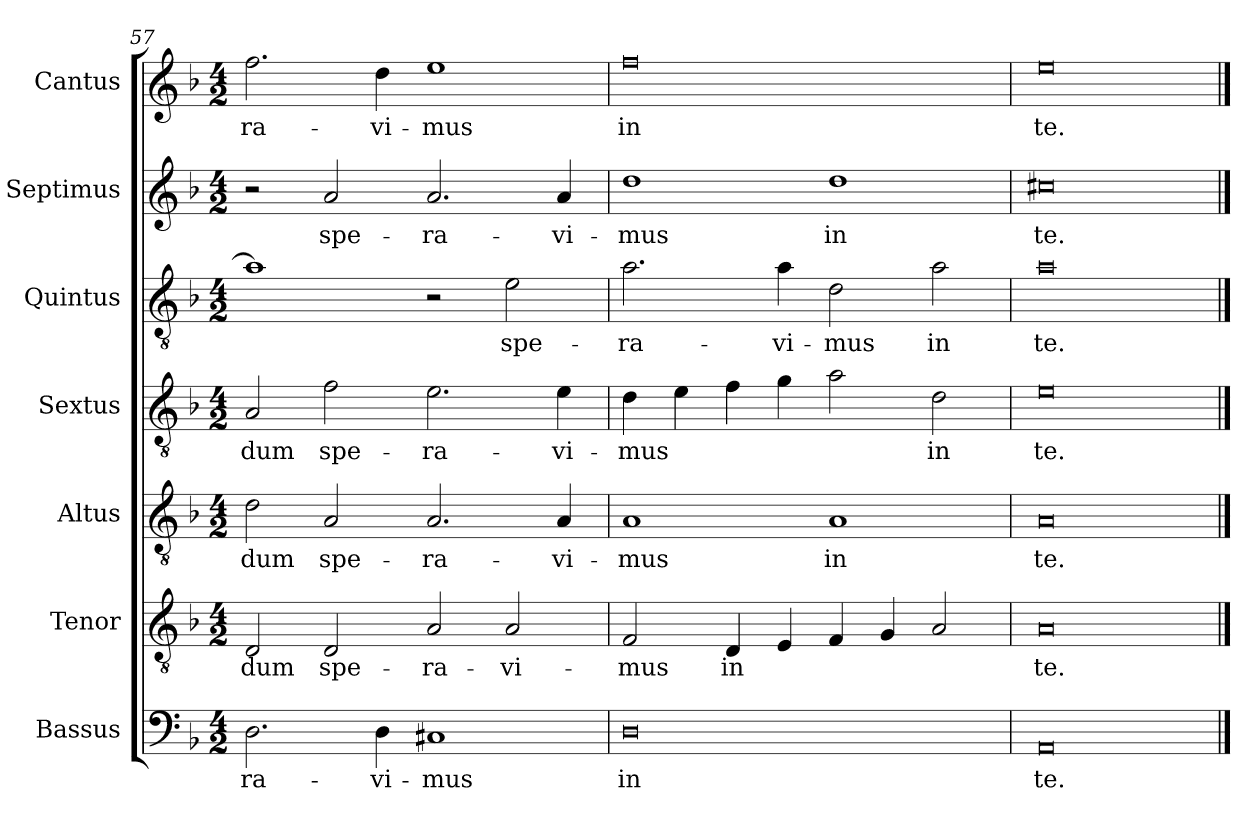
**kern	**text	**kern	**text	**kern	**text	**kern	**text	**kern	**text	**kern	**text	**kern	**text
*part7	*part7	*part6	*part6	*part5	*part5	*part4	*part4	*part3	*part3	*part2	*part2	*part1	*part1
*staff7	*staff7	*staff6	*staff6	*staff5	*staff5	*staff4	*staff4	*staff3	*staff3	*staff2	*staff2	*staff1	*staff1
*I"Bassus	*	*I"Tenor	*	*I"Altus	*	*I"Sextus	*	*I"Quintus	*	*I"Septimus	*	*I"Cantus	*
*I'B	*	*I'T	*	*I'A	*	*I'6	*	*I'5	*	*I'7	*	*I'C	*
*clefF4	*	*clefGv2	*	*clefGv2	*	*clefGv2	*	*clefGv2	*	*clefG2	*	*clefG2	*
*k[b-]	*	*k[b-]	*	*k[b-]	*	*k[b-]	*	*k[b-]	*	*k[b-]	*	*k[b-]	*
*F:	*	*F:	*	*F:	*	*F:	*	*F:	*	*F:	*	*F:	*
*M4/2	*	*M4/2	*	*M4/2	*	*M4/2	*	*M4/2	*	*M4/2	*	*M4/2	*
=57	=57	=57	=57	=57	=57	=57	=57	=57	=57	=57	=57	=57	=57
!	!LO:LY:b	!	!LO:LY:b	!	!LO:LY:b	!	!LO:LY:b	!	!	!	!	!	!LO:LY:b
2.D\	-ra-	2D/	-dum	2d\	-dum	2A/	dum	1a]	.	2r	.	2.ff\	-ra-
!	!	!	!LO:LY:b	!	!LO:LY:b	!	!LO:LY:b	!	!	!	!LO:LY:b	!	!
.	.	2D/	spe-	2A/	spe-	2f\	spe-	.	.	2a/	spe-	.	.
!	!LO:LY:b	!	!	!	!	!	!	!	!	!	!	!	!LO:LY:b
4D\	-vi-	.	.	.	.	.	.	.	.	.	.	4dd\	-vi-
!	!LO:LY:b	!	!LO:LY:b	!	!LO:LY:b	!	!LO:LY:b	!	!	!	!LO:LY:b	!	!LO:LY:b
1C#X	-mus	2A/	-ra-	2.A/	-ra-	2.e\	-ra-	2r	.	2.a/	-ra-	1ee	-mus
!	!	!	!LO:LY:b	!	!	!	!	!	!LO:LY:b	!	!	!	!
.	.	2A/	-vi-	.	.	.	.	2e\	spe-	.	.	.	.
!	!	!	!	!	!LO:LY:b	!	!LO:LY:b	!	!	!	!LO:LY:b	!	!
.	.	.	.	4A/	-vi-	4e\	-vi-	.	.	4a/	-vi-	.	.
=58	=58	=58	=58	=58	=58	=58	=58	=58	=58	=58	=58	=58	=58
!	!LO:LY:b	!	!LO:LY:b	!	!LO:LY:b	!	!LO:LY:b	!	!LO:LY:b	!	!LO:LY:b	!	!LO:LY:b
0D	in	2F/	-mus	1A	-mus	4d\	-mus	2.a\	-ra-	1dd	-mus	0ff	in
.	.	.	.	.	.	4e\	.	.	.	.	.	.	.
!	!	!	!LO:LY:b	!	!	!	!	!	!	!	!	!	!
.	.	4D/	in	.	.	4f\	.	.	.	.	.	.	.
!	!	!	!	!	!	!	!	!	!LO:LY:b	!	!	!	!
.	.	4E/	.	.	.	4g\	.	4a\	-vi-	.	.	.	.
!	!	!	!	!	!LO:LY:b	!	!	!	!LO:LY:b	!	!LO:LY:b	!	!
.	.	4F/	.	1A	in	2a\	.	2d\	-mus	1dd	in	.	.
.	.	4G/	.	.	.	.	.	.	.	.	.	.	.
!	!	!	!	!	!	!	!LO:LY:b	!	!LO:LY:b	!	!	!	!
.	.	2A/	.	.	.	2d\	in	2a\	in	.	.	.	.
=59	=59	=59	=59	=59	=59	=59	=59	=59	=59	=59	=59	=59	=59
!	!LO:LY:b	!	!LO:LY:b	!	!LO:LY:b	!	!LO:LY:b	!	!LO:LY:b	!	!LO:LY:b	!	!LO:LY:b
0AA	te.	0A	te.	0A	te.	0e	te.	0a	te.	0cc#X	te.	0ee	te.
==	==	==	==	==	==	==	==	==	==	==	==	==	==
*-	*-	*-	*-	*-	*-	*-	*-	*-	*-	*-	*-	*-	*-
